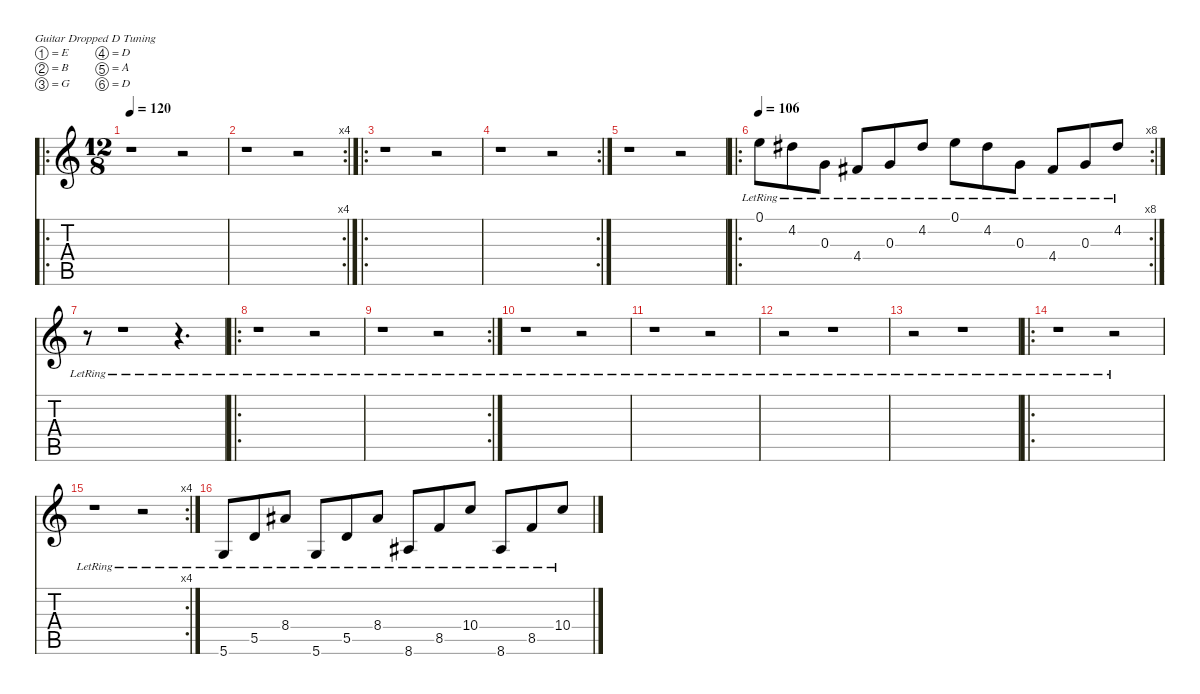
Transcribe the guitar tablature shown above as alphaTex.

\defaultSystemsLayout 4
\hideDynamics
\bracketExtendMode nobrackets
\singleTrackTrackNamePolicy hidden
\multiTrackTrackNamePolicy hidden
\firstSystemTrackNameMode fullname
\firstSystemTrackNameOrientation horizontal
\otherSystemsTrackNameOrientation horizontal
\track ("Acoustic 2" "s.guit.") {instrument acousticguitarsteel}
\staff {score tabs}
\tuning (E4 B3 G3 D3 A2 D2)
\ro
\ts (12 8)
\tempo 120
\clef g2
\ks c
r.1{dy f beam Down} r.2{beam Down} |
\rc 4
r.1{beam Down} r.2{beam Down} |
\ro
r.1{beam Down} r.2{beam Down} |
\rc 2
r.1{beam Down} r.2{beam Down} |
r.1{beam Down} r.2{beam Down} |
\ro
\rc 8
\tempo 106
0.1{lr}.8{beam Down} 4.2{lr acc #}.8{beam Down} 0.3{lr}.8{beam Down} 4.4{lr acc #}.8{beam Up} 0.3{lr}.8{beam Up} 4.2{lr acc #}.8{beam Up} 0.1{lr}.8{beam Down} 4.2{lr acc #}.8{beam Down} 0.3{lr}.8{beam Down} 4.4{lr acc #}.8{beam Up} 0.3{lr}.8{beam Up} 4.2{lr acc #}.8{beam Up} |
r.8{beam Down} r.1{beam Down} r.4{d beam Down} |
\ro
\tempo (106 hide)
r.1{beam Down} r.2{beam Down} |
\rc 2
r.1{beam Down} r.2{beam Down} |
r.1{beam Down} r.2{beam Down} |
r.1{beam Down} r.2{beam Down} |
r.2{beam Down} r.1{beam Down} |
r.2{beam Down} r.1{beam Down} |
\ro
r.1{beam Down} r.2{beam Down} |
\rc 4
r.1{beam Down} r.2{beam Down} |
5.6{lr}.8{beam Up} 5.5{lr}.8{beam Up} 8.4{lr acc #}.8{beam Up} 5.6{lr}.8{beam Up} 5.5{lr}.8{beam Up} 8.4{lr acc #}.8{beam Up} 8.6{lr acc #}.8{beam Up} 8.5{lr}.8{beam Up} 10.4{lr}.8{beam Up} 8.6{lr acc #}.8{beam Up} 8.5{lr}.8{beam Up} 10.4{lr}.8{beam Up}
